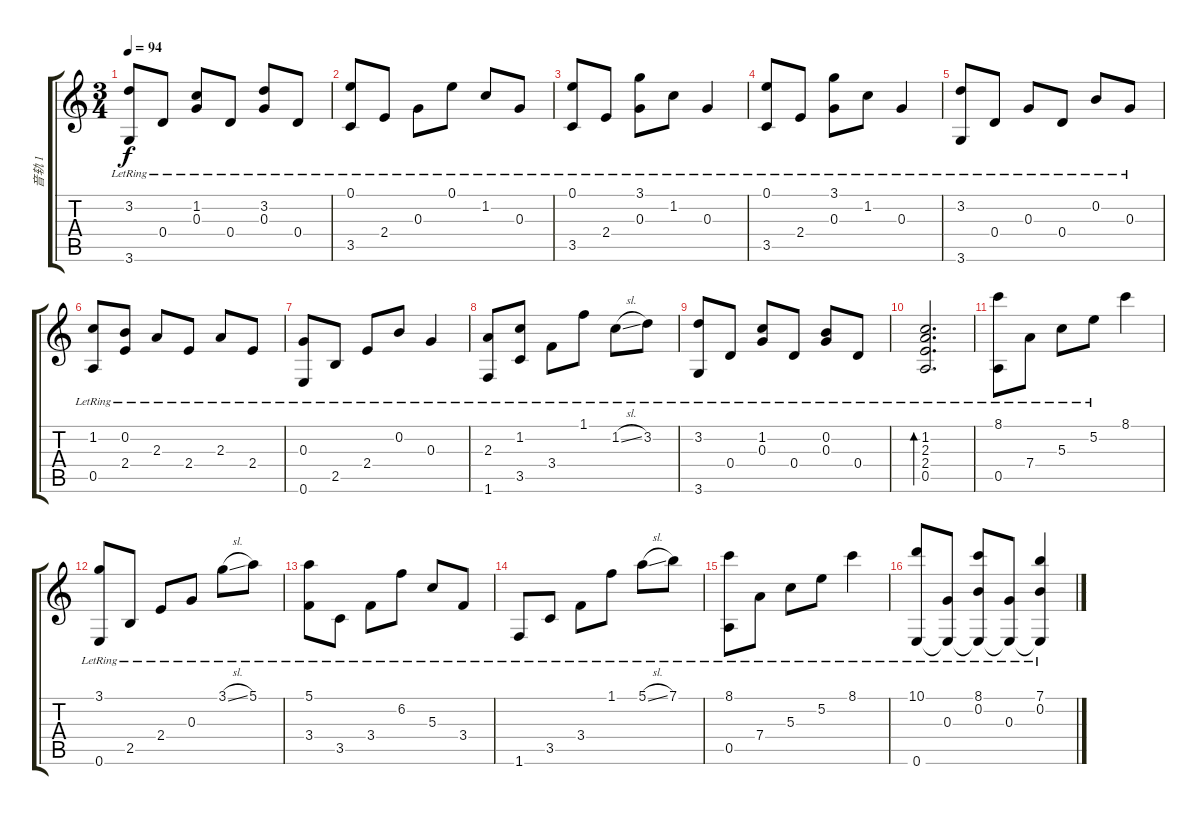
\track ("音轨 1" "音轨 1") {instrument acousticguitarsteel}
\staff {score tabs}
\tuning (E4 B3 G3 D3 A2 E2) {hide}
\ts (3 4)
\tempo 94
\clef g2
\ks c
(3.2{lr} 3.6{lr}).8{dy f} 0.4{lr}.8 (1.2{lr} 0.3{lr}).8 0.4{lr}.8 (3.2{lr} 0.3{lr}).8 0.4{lr}.8 |
(0.1{lr} 3.5{lr}).8 2.4{lr}.8 0.3{lr}.8 0.1{lr}.8 1.2{lr}.8 0.3{lr}.8 |
(0.1{lr} 3.5{lr}).8 2.4{lr}.8 (3.1{lr} 0.3{lr}).8 1.2{lr}.8 0.3{lr}.4 |
(0.1{lr} 3.5{lr}).8 2.4{lr}.8 (3.1{lr} 0.3{lr}).8 1.2{lr}.8 0.3{lr}.4 |
(3.2{lr} 3.6{lr}).8 0.4{lr}.8 0.3{lr}.8 0.4{lr}.8 0.2{lr}.8 0.3{lr}.8 |
(1.2{lr} 0.5{lr}).8 (0.2{lr} 2.4{lr}).8 2.3{lr}.8 2.4{lr}.8 2.3{lr}.8 2.4{lr}.8 |
(0.3{lr} 0.6{lr}).8 2.5{lr}.8 2.4{lr}.8 0.2{lr}.8 0.3{lr}.4 |
(2.3{lr} 1.6{lr}).8 (1.2{lr} 3.5{lr}).8 3.4{lr}.8 1.1{lr}.8 1.2{sl lr}.8 3.2{lr}.8 |
(3.2{lr} 3.6{lr}).8 0.4{lr}.8 (1.2{lr} 0.3{lr}).8 0.4{lr}.8 (0.2{lr} 0.3{lr}).8 0.4{lr}.8 |
(1.2{lr} 2.3{lr} 2.4{lr} 0.5{lr}).2{d bd 120} |
(8.1{lr} 0.5{lr}).8 7.4{lr}.8 5.3{lr}.8 5.2{lr}.8 8.1.4 |
(3.1{lr} 0.6{lr}).8 2.5{lr}.8 2.4{lr}.8 0.3{lr}.8 3.1{sl lr}.8 5.1{lr}.8 |
(5.1{lr} 3.4{lr}).8 3.5{lr}.8 3.4{lr}.8 6.2{lr}.8 5.3{lr}.8 3.4{lr}.8 |
1.6{lr}.8 3.5{lr}.8 3.4{lr}.8 1.1{lr}.8 5.1{sl lr}.8 7.1{lr}.8 |
(8.1{lr} 0.5{lr}).8 7.4{lr}.8 5.3{lr}.8 5.2{lr}.8 8.1{lr}.4 |
(10.1{lr} 0.6).8 (0.3{lr} 0.6{t}).8 (8.1{lr} 0.2{lr} 0.6{t}).8 (0.3{lr} 0.6{t}).8 (7.1{lr} 0.2{lr} 0.6{t}).4
